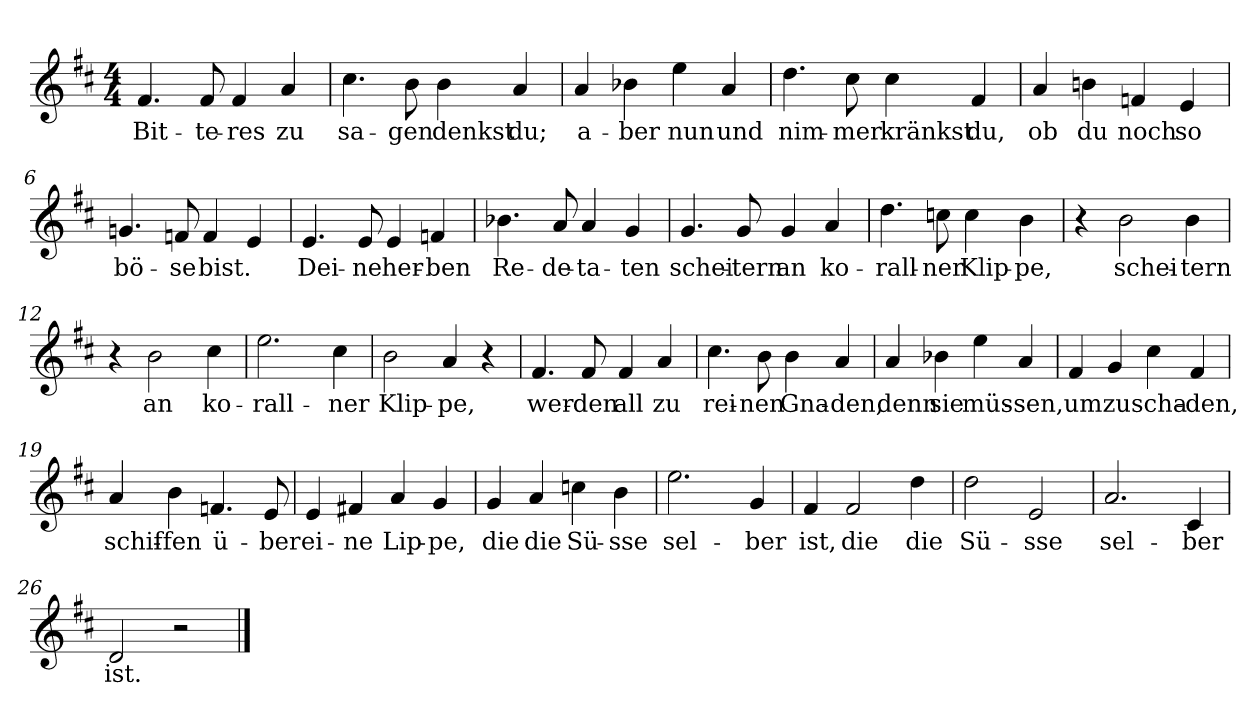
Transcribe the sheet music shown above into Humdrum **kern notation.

**kern	**text
*part1	*part1
*staff1	*staff1
*clefG2	*
*k[f#c#]	*
*M4/4	*
=1	=1
!	!LO:LY:b
4.f#/	Bit-
!	!LO:LY:b
8f#/	-te-
!	!LO:LY:b
4f#/	-res
!	!LO:LY:b
4a/	zu
=2	=2
!	!LO:LY:b
4.cc#\	sa-
!	!LO:LY:b
8b\	-gen
!	!LO:LY:b
4b\	denkst
!	!LO:LY:b
4a/	du;
=3	=3
!	!LO:LY:b
4a/	a-
!	!LO:LY:b
4b-X\	-ber
!	!LO:LY:b
4ee\	nun
!	!LO:LY:b
4a/	und
=4	=4
!	!LO:LY:b
4.dd\	nim-
!	!LO:LY:b
8cc#\	-mer
!	!LO:LY:b
4cc#\	kränkst
!	!LO:LY:b
4f#/	du,
=5	=5
!	!LO:LY:b
4a/	ob
!	!LO:LY:b
4bn\	du
!	!LO:LY:b
4fn/	noch
!	!LO:LY:b
4e/	so
=6	=6
!	!LO:LY:b
4.gn/	bö-
!	!LO:LY:b
8fn/	-se
!	!LO:LY:b
4f/	bist.
4e/	.
!!LO:LB:g=z
=7	=7
!	!LO:LY:b
4.e/	Dei-
!	!LO:LY:b
8e/	-ne
!	!LO:LY:b
4e/	her-
!	!LO:LY:b
4fn/	-ben
=8	=8
!	!LO:LY:b
4.b-X\	Re-
!	!LO:LY:b
8a/	-de-
!	!LO:LY:b
4a/	-ta-
!	!LO:LY:b
4g/	-ten
=9	=9
!	!LO:LY:b
4.g/	schei-
!	!LO:LY:b
8g/	-tern
!	!LO:LY:b
4g/	an
!	!LO:LY:b
4a/	ko-
=10	=10
!	!LO:LY:b
4.dd\	-rall-
!	!LO:LY:b
8ccn\	-ner
!	!LO:LY:b
4cc\	Klip-
!	!LO:LY:b
4b\	-pe,
=11	=11
4r	.
!	!LO:LY:b
2b\	schei-
!	!LO:LY:b
4b\	-tern
=12	=12
4r	.
!	!LO:LY:b
2b\	an
!	!LO:LY:b
4cc#\	ko-
=13	=13
!	!LO:LY:b
2.ee\	-rall-
!	!LO:LY:b
4cc#\	-ner
=14	=14
!	!LO:LY:b
2b\	Klip-
!	!LO:LY:b
4a/	-pe,
4r	.
!!LO:LB:g=z
=15	=15
!	!LO:LY:b
4.f#/	wer-
!	!LO:LY:b
8f#/	-den
!	!LO:LY:b
4f#/	all
!	!LO:LY:b
4a/	zu
=16	=16
!	!LO:LY:b
4.cc#\	rei-
!	!LO:LY:b
8b\	-nen
!	!LO:LY:b
4b\	Gna-
!	!LO:LY:b
4a/	-den,
=17	=17
!	!LO:LY:b
4a/	denn
!	!LO:LY:b
4b-X\	sie
!	!LO:LY:b
4ee\	müs-
!	!LO:LY:b
4a/	-sen,
=18	=18
!	!LO:LY:b
4f#/	um
!	!LO:LY:b
4g/	zu
!	!LO:LY:b
4cc#\	scha-
!	!LO:LY:b
4f#/	-den,
=19	=19
!	!LO:LY:b
4a/	schif-
!	!LO:LY:b
4b\	-fen
!	!LO:LY:b
4.fn/	ü-
!	!LO:LY:b
8e/	-ber
=20	=20
!	!LO:LY:b
4e/	ei-
!	!LO:LY:b
4f#X/	-ne
!	!LO:LY:b
4a/	Lip-
!	!LO:LY:b
4g/	-pe,
!!LO:LB:g=z
=21	=21
!	!LO:LY:b
4g/	die
!	!LO:LY:b
4a/	die
!	!LO:LY:b
4ccn\	Sü-
!	!LO:LY:b
4b\	-sse
=22	=22
!	!LO:LY:b
2.ee\	sel-
!	!LO:LY:b
4g/	-ber
=23	=23
!	!LO:LY:b
4f#/	ist,
!	!LO:LY:b
2f#/	die
!	!LO:LY:b
4dd\	die
=24	=24
!	!LO:LY:b
2dd\	Sü-
!	!LO:LY:b
2e/	-sse
=25	=25
!	!LO:LY:b
2.a/	sel-
!	!LO:LY:b
4c#/	-ber
=26	=26
!	!LO:LY:b
2d/	ist.
2r	.
==	==
*-	*-
